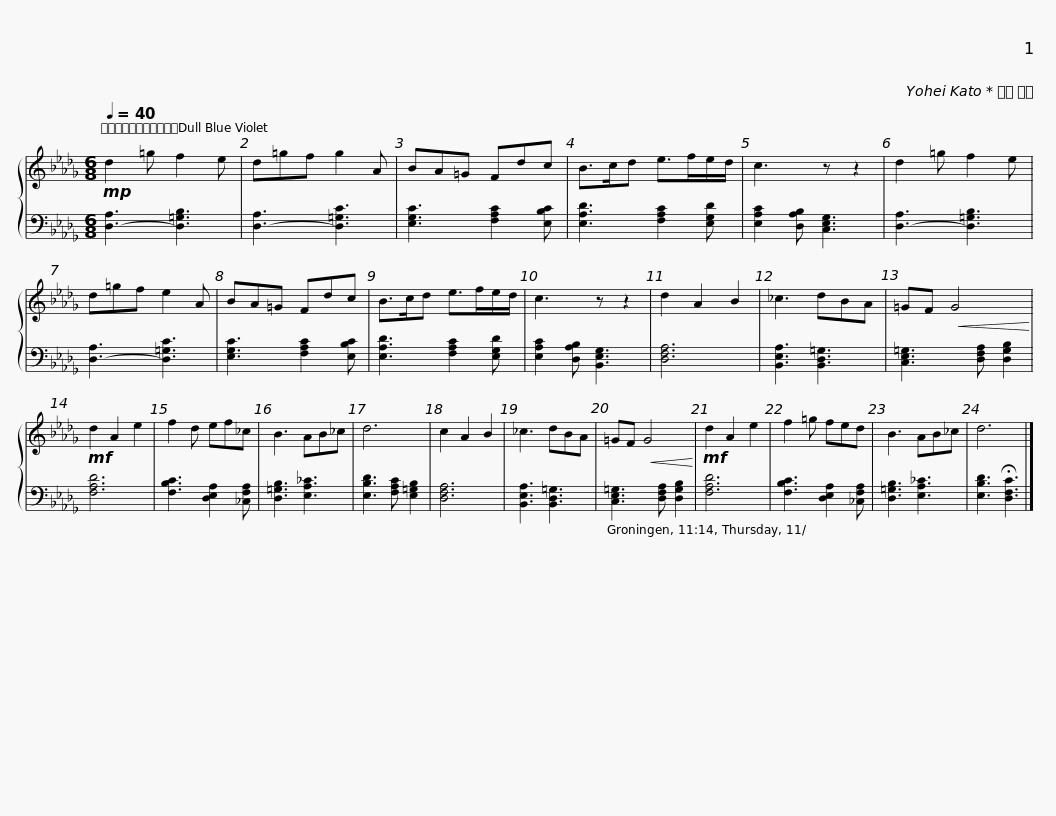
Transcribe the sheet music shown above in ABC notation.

X:1
%%score { 1 | 2 }
L:1/8
Q:1/4=40
M:6/8
I:linebreak $
K:Db
V:1 treble
V:2 bass
V:1
!mp! d2 =g f2 e | d=gf g2 A | BA=G Fdc | B>cd e>fe/d/ | c3 z z2 | %5
 d2 =g f2 e |$ d=gf e2 A | BA=G Fdc | B>cd e>fe/d/ | c3 z z2 | %10
 d2 A2 B2 | _c3 dBA |$ =GF!<(! G4!<)! |!mf! d2 A2 e2 | f2 d ef_c | %15
 B3 AB_c | d6 | c2 A2 B2 | _c3 dBA |$ =GF!<(! G4!<)! | %20
!mf! d2 A2 e2 | f2 =g fed | B3 AB_c | d6 |] %24
V:2
 [D,-A,]3 [D,=G,B,]3 | [D,-A,]3 [D,=G,C]3 | [E,G,C]3 [F,A,C]2 [E,B,C] | [E,A,D]3 [F,A,C]2 [E,G,D] | [E,A,C]2 [D,A,B,] [C,E,G,]3 | %5
 [D,-A,]3 [D,=G,B,]3 |$ [D,-A,]3 [D,=G,C]3 | [E,G,C]3 [F,A,C]2 [E,B,C] | [E,A,D]3 [F,A,C]2 [E,G,D] | [E,A,C]2 [D,A,B,] [B,,E,G,]3 | %10
 [D,F,A,]6 | [B,,E,A,]3 [B,,D,=G,]3 |$ [C,E,=G,]3 [D,F,A,] [D,G,B,]2 | [F,A,D]6 | [F,B,C]3 [D,E,A,]2 [_C,F,A,] | %15
 [D,=G,B,]3 [E,A,_C]3 | [E,B,D]3 [F,A,C] [E,=G,B,]2 | [D,F,A,]6 | [B,,E,A,]3 [B,,D,=G,]3 |$ [C,E,=G,]3 [D,F,A,] [D,G,B,]2 | %20
 [F,A,D]6 | [F,B,C]3 [D,E,A,]2 [_C,F,A,] | [D,=G,B,]3 [E,A,_C]3 | [E,B,D]3 !fermata![D,F,C]3 |] %24
